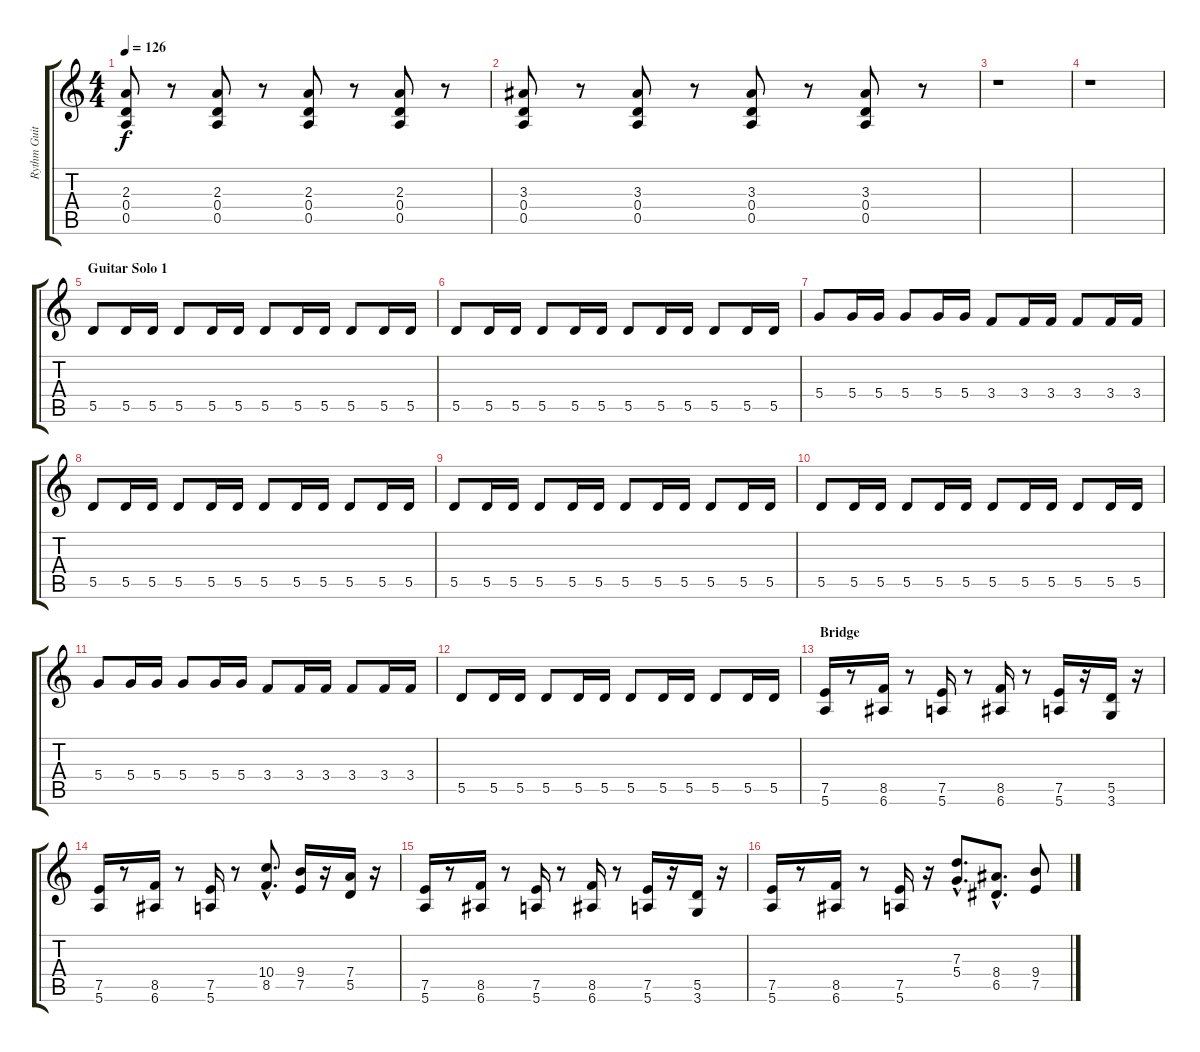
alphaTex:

\track ("Rythm Guitar 1" "Rythm Guit") {instrument distortionguitar}
\staff {score tabs}
\tuning (E4 B3 G3 D3 A2 E2) {hide}
\ts (4 4)
\tempo 126
\clef g2
\ks c
(2.3 0.4 0.5).8{dy f} r.8 (2.3 0.4 0.5).8 r.8 (2.3 0.4 0.5).8 r.8 (2.3 0.4 0.5).8 r.8 |
(3.3 0.4 0.5).8 r.8 (3.3 0.4 0.5).8 r.8 (3.3 0.4 0.5).8 r.8 (3.3 0.4 0.5).8 r.8 |
r.1 |
r.1 |
\section ("" "Guitar Solo 1")
5.5.8 5.5.16 5.5.16 5.5.8 5.5.16 5.5.16 5.5.8 5.5.16 5.5.16 5.5.8 5.5.16 5.5.16 |
5.5.8 5.5.16 5.5.16 5.5.8 5.5.16 5.5.16 5.5.8 5.5.16 5.5.16 5.5.8 5.5.16 5.5.16 |
5.4.8 5.4.16 5.4.16 5.4.8 5.4.16 5.4.16 3.4.8 3.4.16 3.4.16 3.4.8 3.4.16 3.4.16 |
5.5.8 5.5.16 5.5.16 5.5.8 5.5.16 5.5.16 5.5.8 5.5.16 5.5.16 5.5.8 5.5.16 5.5.16 |
5.5.8 5.5.16 5.5.16 5.5.8 5.5.16 5.5.16 5.5.8 5.5.16 5.5.16 5.5.8 5.5.16 5.5.16 |
5.5.8 5.5.16 5.5.16 5.5.8 5.5.16 5.5.16 5.5.8 5.5.16 5.5.16 5.5.8 5.5.16 5.5.16 |
5.4.8 5.4.16 5.4.16 5.4.8 5.4.16 5.4.16 3.4.8 3.4.16 3.4.16 3.4.8 3.4.16 3.4.16 |
5.5.8 5.5.16 5.5.16 5.5.8 5.5.16 5.5.16 5.5.8 5.5.16 5.5.16 5.5.8 5.5.16 5.5.16 |
\section ("" "Bridge")
(7.5 5.6).16 r.8 (8.5 6.6).16 r.8 (7.5 5.6).16 r.8 (8.5 6.6).16 r.8 (7.5 5.6).16 r.16 (5.5 3.6).16 r.16 |
(7.5 5.6).16 r.8 (8.5 6.6).16 r.8 (7.5 5.6).16 r.8 (10.4{hac} 8.5{hac}).8{d} (9.4 7.5).16 r.16 (7.4 5.5).16 r.16 |
(7.5 5.6).16 r.8 (8.5 6.6).16 r.8 (7.5 5.6).16 r.8 (8.5 6.6).16 r.8 (7.5 5.6).16 r.16 (5.5 3.6).16 r.16 |
(7.5 5.6).16 r.8 (8.5 6.6).16 r.8 (7.5 5.6).16 r.16 (7.3{hac} 5.4{hac}).8{d} (8.4{hac} 6.5{hac}).8{d} (9.4 7.5).8
